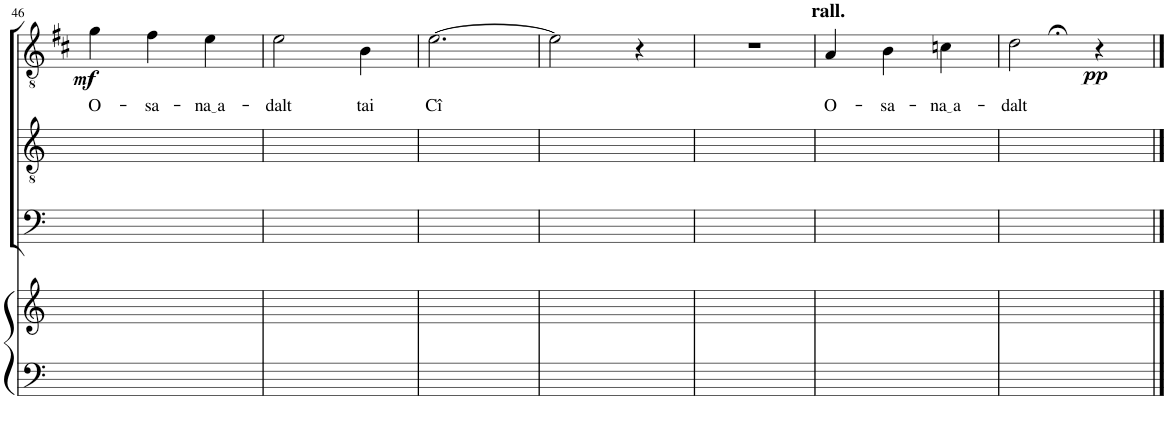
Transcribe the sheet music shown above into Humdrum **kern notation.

**kern	**kern	**kern	**kern	**kern	**text	**dynam
*part4	*part4	*part3	*part2	*part1	*part1	*part1
*staff5	*staff4	*staff3	*staff2	*staff1	*staff1	*staff1
*I"Organo	*	*I"Basso	*I"Tenore	*I"Tenore	*	*
!!LO:PB:g=z
*clefF4	*clefG2	*clefF4	*clefGv2	*clefGv2	*	*
*k[]	*k[]	*k[]	*k[]	*k[f#c#]	*	*
*	*	*	*	*M3/4	*	*
=46	=46	=46	=46	=46	=46	=46
!	!	!	!	!	!LO:LY:b	!LO:DY:b
1r	1r	1r	1r	4g\	O-	mf
!	!	!	!	!	!LO:LY:b	!
.	.	.	.	4f#\	-sa-	.
!	!	!	!	!	!LO:LY:b	!
.	.	.	.	4e\	na a	.
.	.	.	.	4ryy	.	.
=47	=47	=47	=47	=47	=47	=47
!	!	!	!	!	!LO:LY:b	!
1r	1r	1r	1r	2e\	-dalt	.
!	!	!	!	!	!LO:LY:b	!
.	.	.	.	4B\	tai	.
.	.	.	.	4ryy	.	.
=48	=48	=48	=48	=48	=48	=48
!	!	!	!	!	!LO:LY:b	!
1r	1r	1r	1r	[2.e\	Cî	.
.	.	.	.	4ryy	.	.
=49	=49	=49	=49	=49	=49	=49
1r	1r	1r	1r	2e\]	.	.
.	.	.	.	4r	.	.
.	.	.	.	4ryy	.	.
=50	=50	=50	=50	=50	=50	=50
1r	1r	1r	1r	2.r	.	.
.	.	.	.	4ryy	.	.
=51	=51	=51	=51	=51	=51	=51
!	!	!	!	!LO:TX:a:B:t=rall.	!	!
!	!	!	!	!	!LO:LY:b	!
1r	1r	1r	1r	4A/	O-	.
!	!	!	!	!	!LO:LY:b	!
.	.	.	.	4B\	-sa-	.
!	!	!	!	!	!LO:LY:b	!
.	.	.	.	4cn\	na a	.
.	.	.	.	4ryy	.	.
=52	=52	=52	=52	=52	=52	=52
!	!	!	!	!	!LO:LY:b	!
1r	1r	1r	1r	2d\	-dalt	.
!	!	!	!	!	!	!LO:DY:b
.	.	.	.	4r	.	pp
.	.	.	.	4ryy	.	.
==	==	==	==	==	==	==
*-	*-	*-	*-	*-	*-	*-
